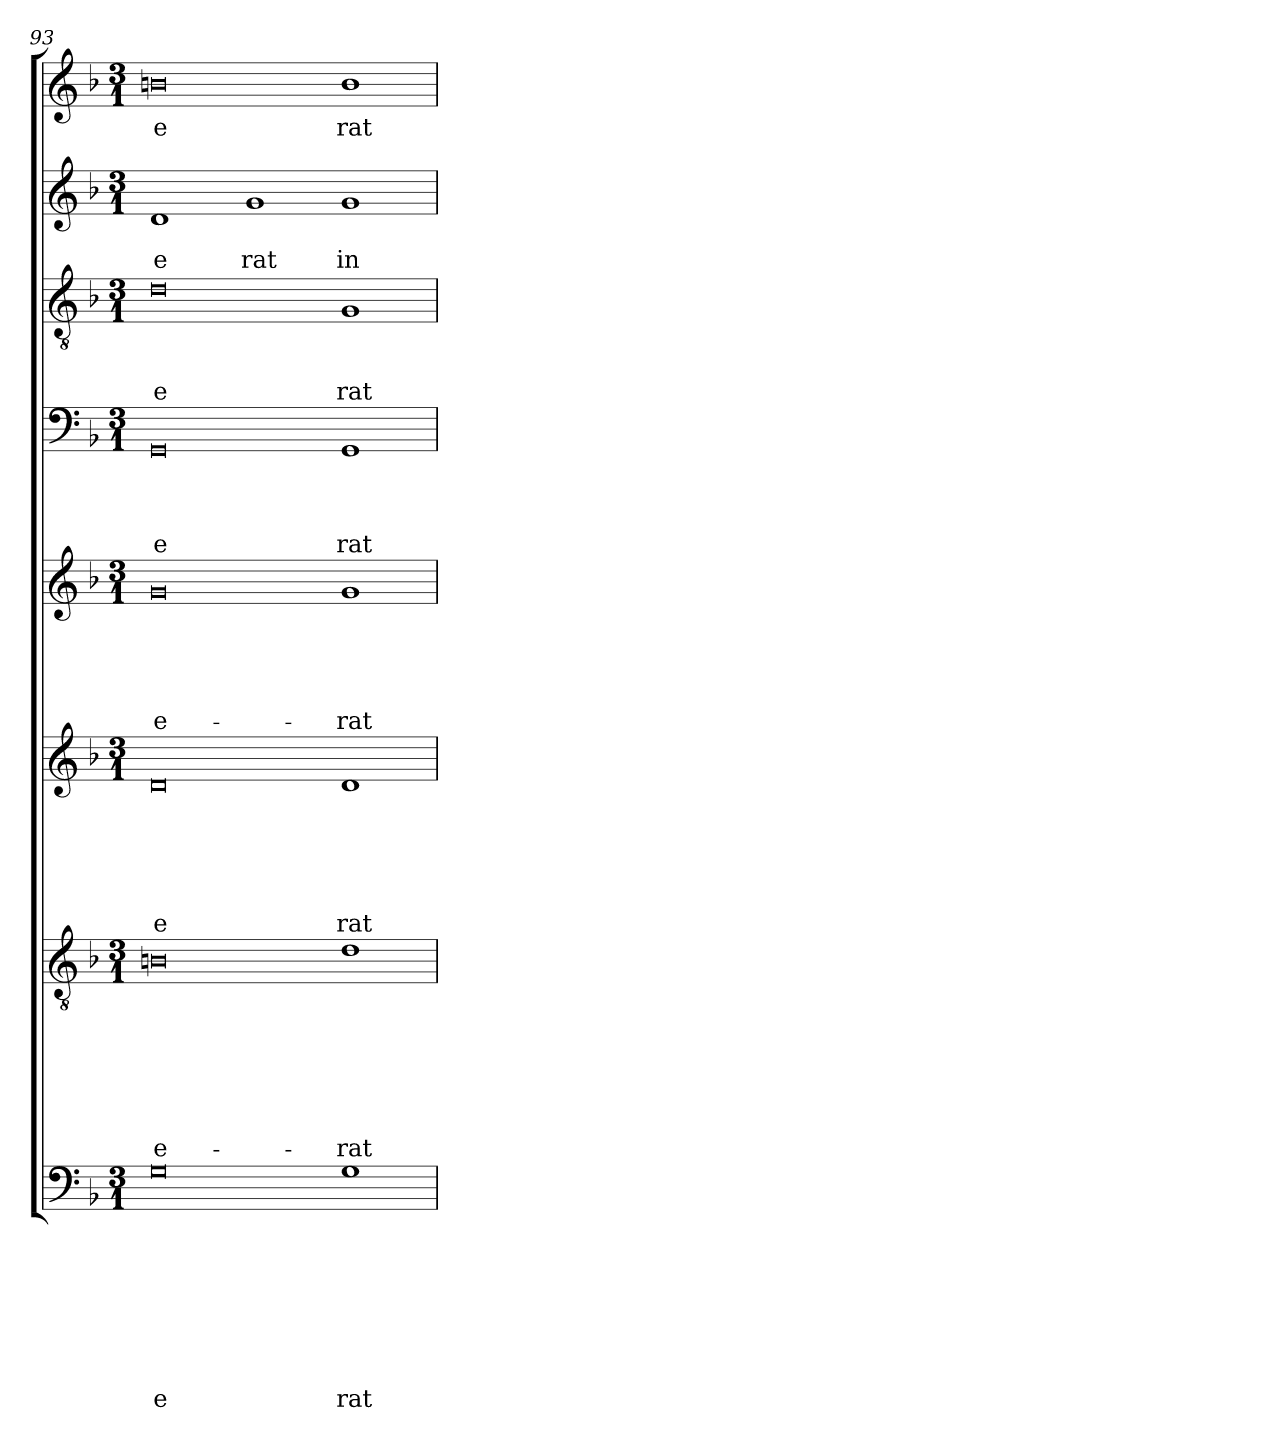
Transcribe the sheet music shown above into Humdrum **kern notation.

**kern	**text	**text	**text	**text	**text	**text	**text	**text	**kern	**text	**text	**text	**text	**text	**text	**text	**kern	**text	**text	**text	**text	**text	**text	**kern	**text	**text	**text	**text	**text	**kern	**text	**text	**text	**text	**kern	**text	**text	**text	**kern	**text	**text	**kern	**text
*part8	*part8	*part8	*part8	*part8	*part8	*part8	*part8	*part8	*part7	*part7	*part7	*part7	*part7	*part7	*part7	*part7	*part6	*part6	*part6	*part6	*part6	*part6	*part6	*part5	*part5	*part5	*part5	*part5	*part5	*part4	*part4	*part4	*part4	*part4	*part3	*part3	*part3	*part3	*part2	*part2	*part2	*part1	*part1
*staff8	*staff8	*staff8	*staff8	*staff8	*staff8	*staff8	*staff8	*staff8	*staff7	*staff7	*staff7	*staff7	*staff7	*staff7	*staff7	*staff7	*staff6	*staff6	*staff6	*staff6	*staff6	*staff6	*staff6	*staff5	*staff5	*staff5	*staff5	*staff5	*staff5	*staff4	*staff4	*staff4	*staff4	*staff4	*staff3	*staff3	*staff3	*staff3	*staff2	*staff2	*staff2	*staff1	*staff1
*clefF4	*	*	*	*	*	*	*	*	*clefGv2	*	*	*	*	*	*	*	*clefG2	*	*	*	*	*	*	*clefG2	*	*	*	*	*	*clefF4	*	*	*	*	*clefGv2	*	*	*	*clefG2	*	*	*clefG2	*
*k[b-]	*	*	*	*	*	*	*	*	*k[b-]	*	*	*	*	*	*	*	*k[b-]	*	*	*	*	*	*	*k[b-]	*	*	*	*	*	*k[b-]	*	*	*	*	*k[b-]	*	*	*	*k[b-]	*	*	*k[b-]	*
*F:	*	*	*	*	*	*	*	*	*F:	*	*	*	*	*	*	*	*F:	*	*	*	*	*	*	*F:	*	*	*	*	*	*F:	*	*	*	*	*F:	*	*	*	*F:	*	*	*F:	*
*M3/1	*	*	*	*	*	*	*	*	*M3/1	*	*	*	*	*	*	*	*M3/1	*	*	*	*	*	*	*M3/1	*	*	*	*	*	*M3/1	*	*	*	*	*M3/1	*	*	*	*M3/1	*	*	*M3/1	*
=93	=93	=93	=93	=93	=93	=93	=93	=93	=93	=93	=93	=93	=93	=93	=93	=93	=93	=93	=93	=93	=93	=93	=93	=93	=93	=93	=93	=93	=93	=93	=93	=93	=93	=93	=93	=93	=93	=93	=93	=93	=93	=93	=93
!	!	!	!	!	!	!	!	!LO:LY:b	!	!	!	!	!	!	!	!LO:LY:b	!	!	!	!	!	!	!LO:LY:b	!	!	!	!	!	!LO:LY:b	!	!	!	!	!LO:LY:b	!	!	!	!LO:LY:b	!	!	!LO:LY:b	!	!LO:LY:b
0G	.	.	.	.	.	.	.	e	0Bn	.	.	.	.	.	.	e-	0d	.	.	.	.	.	e	0g	.	.	.	.	e-	0GG	.	.	.	e	0d	.	.	e	1d	.	e	0bn	e
!	!	!	!	!	!	!	!	!	!	!	!	!	!	!	!	!	!	!	!	!	!	!	!	!	!	!	!	!	!	!	!	!	!	!	!	!	!	!	!	!	!LO:LY:b	!	!
.	.	.	.	.	.	.	.	.	.	.	.	.	.	.	.	.	.	.	.	.	.	.	.	.	.	.	.	.	.	.	.	.	.	.	.	.	.	.	1g	.	rat	.	.
!	!	!	!	!	!	!	!	!LO:LY:b	!	!	!	!	!	!	!	!LO:LY:b	!	!	!	!	!	!	!LO:LY:b	!	!	!	!	!	!LO:LY:b	!	!	!	!	!LO:LY:b	!	!	!	!LO:LY:b	!	!	!LO:LY:b	!	!LO:LY:b
1G	.	.	.	.	.	.	.	rat	1d	.	.	.	.	.	.	-rat	1d	.	.	.	.	.	rat	1g	.	.	.	.	-rat	1GG	.	.	.	rat	1G	.	.	rat	1g	.	in	1b	rat
=	=	=	=	=	=	=	=	=	=	=	=	=	=	=	=	=	=	=	=	=	=	=	=	=	=	=	=	=	=	=	=	=	=	=	=	=	=	=	=	=	=	=	=
*-	*-	*-	*-	*-	*-	*-	*-	*-	*-	*-	*-	*-	*-	*-	*-	*-	*-	*-	*-	*-	*-	*-	*-	*-	*-	*-	*-	*-	*-	*-	*-	*-	*-	*-	*-	*-	*-	*-	*-	*-	*-	*-	*-
